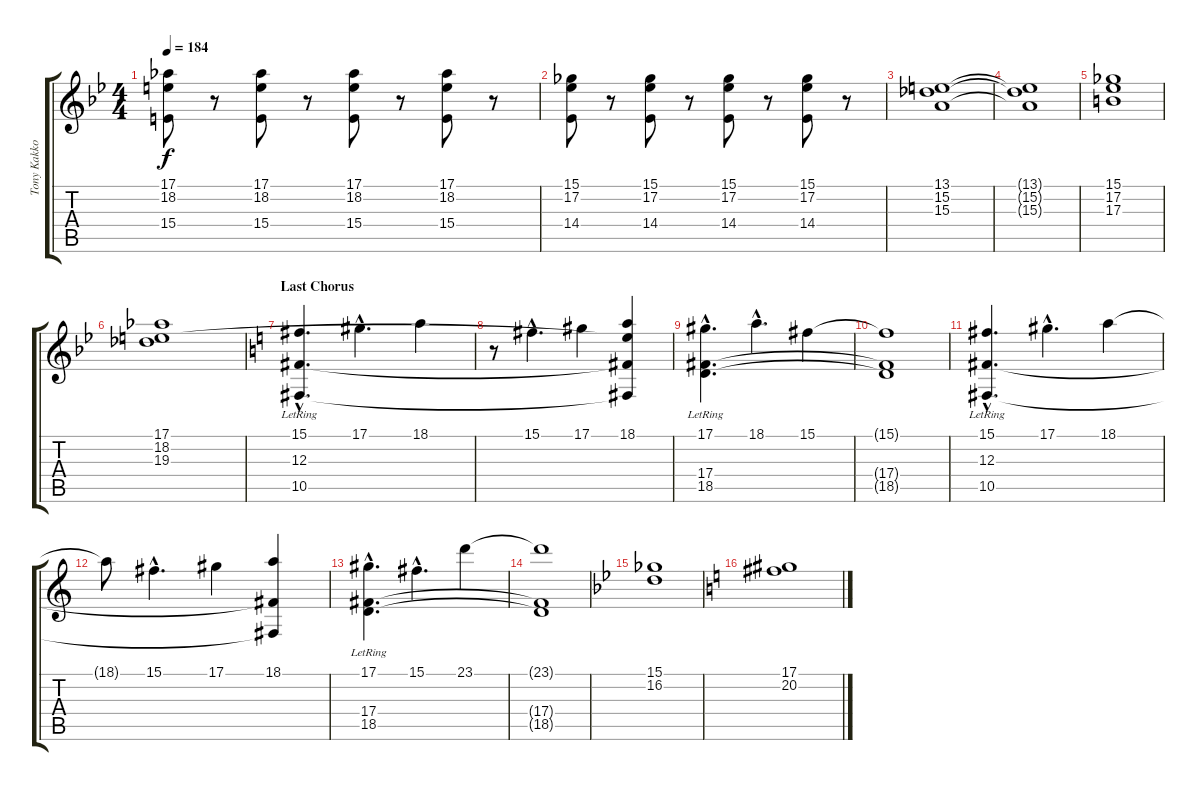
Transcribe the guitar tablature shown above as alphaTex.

\track ("Tony Kakko - Keyboards I" "Tony Kakko") {instrument harpsichord}
\staff {score tabs}
\tuning (Eb4 Bb3 Gb3 Db3 Ab2 Eb2) {hide}
\ts (4 4)
\tempo 184
\clef g2
\ks gminor
(17.1 18.2 15.4).8{dy f} r.8 (17.1 18.2 15.4).8 r.8 (17.1 18.2 15.4).8 r.8 (17.1 18.2 15.4).8 r.8 |
(15.1 17.2 14.4).8 r.8 (15.1 17.2 14.4).8 r.8 (15.1 17.2 14.4).8 r.8 (15.1 17.2 14.4).8 r.8 |
(13.1 15.2 15.3).1 |
(13.1{t} 15.2{t} 15.3{t}).1 |
(15.1 17.2 17.3).1 |
(17.1 18.2 19.3).1 |
\section ("" "Last Chorus")
\ks c
(15.1{hac} 12.3{hac lr} 10.5{hac lr}).4{d volume 13} 17.1{hac}.4{d} 18.1.4 |
r.8 15.1{hac}.4{d} 17.1.4 (18.1 18.2{t} 12.3{t} 10.5{t}).4 |
(17.1{hac} 17.4{hac lr} 18.5{hac lr}).4{d} 18.1{hac}.4{d} 15.1.4 |
(15.1{t} 17.4{t} 18.5{t}).1 |
(15.1{hac} 12.3{hac lr} 10.5{hac lr}).4{d} 17.1{hac}.4{d} 18.1.4 |
18.1{t}.8 15.1{hac}.4{d} 17.1.4 (18.1 12.3{t} 10.5{t}).4 |
(17.1{hac} 17.4{hac lr} 18.5{hac lr}).4{d} 15.1{hac}.4{d} 23.1.4 |
(23.1{t} 17.4{t} 18.5{t}).1 |
\ks gminor
(15.1 16.2).1 |
\ks c
(17.1 20.2).1
